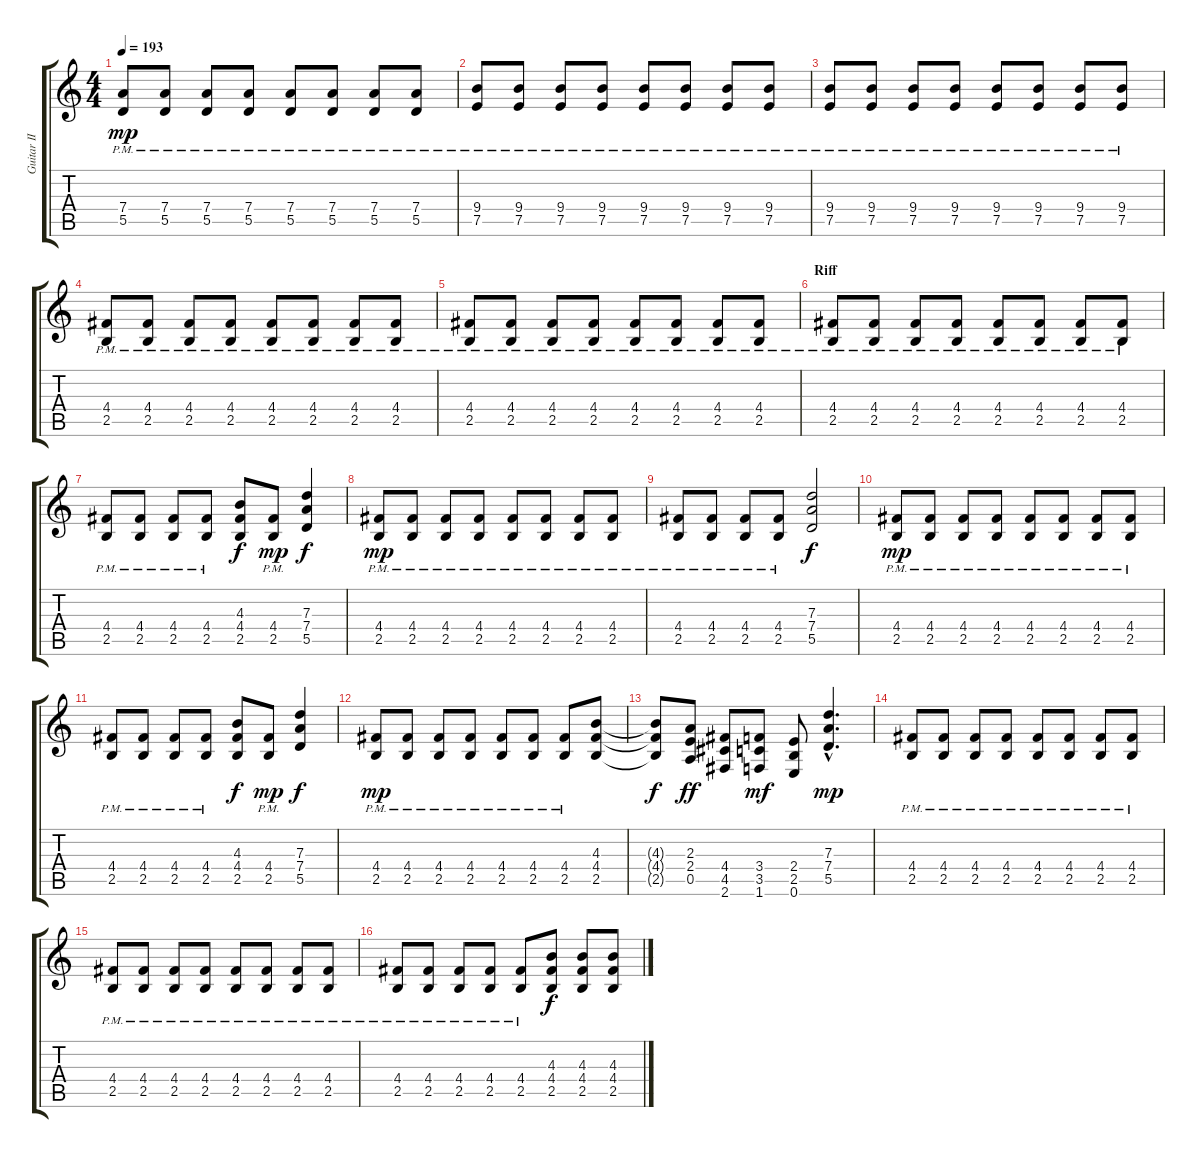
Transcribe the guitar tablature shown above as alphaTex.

\track ("Guitar II" "Guitar II") {instrument distortionguitar}
\staff {score tabs}
\tuning (E4 B3 G3 D3 A2 E2) {hide}
\ts (4 4)
\tempo 193
\clef g2
\ks c
(7.4{pm} 5.5{pm}).8{dy mp} (7.4{pm} 5.5{pm}).8 (7.4{pm} 5.5{pm}).8 (7.4{pm} 5.5{pm}).8 (7.4{pm} 5.5{pm}).8 (7.4{pm} 5.5{pm}).8 (7.4{pm} 5.5{pm}).8 (7.4{pm} 5.5{pm}).8 |
(9.4{pm} 7.5{pm}).8 (9.4{pm} 7.5{pm}).8 (9.4{pm} 7.5{pm}).8 (9.4{pm} 7.5{pm}).8 (9.4{pm} 7.5{pm}).8 (9.4{pm} 7.5{pm}).8 (9.4{pm} 7.5{pm}).8 (9.4{pm} 7.5{pm}).8 |
(9.4{pm} 7.5{pm}).8 (9.4{pm} 7.5{pm}).8 (9.4{pm} 7.5{pm}).8 (9.4{pm} 7.5{pm}).8 (9.4{pm} 7.5{pm}).8 (9.4{pm} 7.5{pm}).8 (9.4{pm} 7.5{pm}).8 (9.4{pm} 7.5{pm}).8 |
(4.4{pm} 2.5{pm}).8 (4.4{pm} 2.5{pm}).8 (4.4{pm} 2.5{pm}).8 (4.4{pm} 2.5{pm}).8 (4.4{pm} 2.5{pm}).8 (4.4{pm} 2.5{pm}).8 (4.4{pm} 2.5{pm}).8 (4.4{pm} 2.5{pm}).8 |
(4.4{pm} 2.5{pm}).8 (4.4{pm} 2.5{pm}).8 (4.4{pm} 2.5{pm}).8 (4.4{pm} 2.5{pm}).8 (4.4{pm} 2.5{pm}).8 (4.4{pm} 2.5{pm}).8 (4.4{pm} 2.5{pm}).8 (4.4{pm} 2.5{pm}).8 |
\section ("" "Riff")
(4.4{pm} 2.5{pm}).8 (4.4{pm} 2.5{pm}).8 (4.4{pm} 2.5{pm}).8 (4.4{pm} 2.5{pm}).8 (4.4{pm} 2.5{pm}).8 (4.4{pm} 2.5{pm}).8 (4.4{pm} 2.5{pm}).8 (4.4{pm} 2.5{pm}).8 |
(4.4{pm} 2.5{pm}).8 (4.4{pm} 2.5{pm}).8 (4.4{pm} 2.5{pm}).8 (4.4{pm} 2.5{pm}).8 (4.3 4.4 2.5).8{dy f} (4.4{pm} 2.5{pm}).8{dy mp} (7.3 7.4 5.5).4{dy f} |
(4.4{pm} 2.5{pm}).8{dy mp} (4.4{pm} 2.5{pm}).8 (4.4{pm} 2.5{pm}).8 (4.4{pm} 2.5{pm}).8 (4.4{pm} 2.5{pm}).8 (4.4{pm} 2.5{pm}).8 (4.4{pm} 2.5{pm}).8 (4.4{pm} 2.5{pm}).8 |
(4.4{pm} 2.5{pm}).8 (4.4{pm} 2.5{pm}).8 (4.4{pm} 2.5{pm}).8 (4.4{pm} 2.5{pm}).8 (7.3 7.4 5.5).2{dy f} |
(4.4{pm} 2.5{pm}).8{dy mp} (4.4{pm} 2.5{pm}).8 (4.4{pm} 2.5{pm}).8 (4.4{pm} 2.5{pm}).8 (4.4{pm} 2.5{pm}).8 (4.4{pm} 2.5{pm}).8 (4.4{pm} 2.5{pm}).8 (4.4{pm} 2.5{pm}).8 |
(4.4{pm} 2.5{pm}).8 (4.4{pm} 2.5{pm}).8 (4.4{pm} 2.5{pm}).8 (4.4{pm} 2.5{pm}).8 (4.3 4.4 2.5).8{dy f} (4.4{pm} 2.5{pm}).8{dy mp} (7.3 7.4 5.5).4{dy f} |
(4.4{pm} 2.5{pm}).8{dy mp} (4.4{pm} 2.5{pm}).8 (4.4{pm} 2.5{pm}).8 (4.4{pm} 2.5{pm}).8 (4.4{pm} 2.5{pm}).8 (4.4{pm} 2.5{pm}).8 (4.4{pm} 2.5{pm}).8 (4.3 4.4 2.5).8 |
(4.3{t} 4.4{t} 2.5{t}).8{dy f} (2.3 2.4 0.5).8{dy ff} (4.4 4.5 2.6).8 (3.4 3.5 1.6).8{dy mf} (2.4 2.5 0.6).8 (7.3{hac} 7.4{hac} 5.5{hac}).4{d dy mp} |
(4.4{pm} 2.5{pm}).8 (4.4{pm} 2.5{pm}).8 (4.4{pm} 2.5{pm}).8 (4.4{pm} 2.5{pm}).8 (4.4{pm} 2.5{pm}).8 (4.4{pm} 2.5{pm}).8 (4.4{pm} 2.5{pm}).8 (4.4{pm} 2.5{pm}).8 |
(4.4{pm} 2.5{pm}).8 (4.4{pm} 2.5{pm}).8 (4.4{pm} 2.5{pm}).8 (4.4{pm} 2.5{pm}).8 (4.4{pm} 2.5{pm}).8 (4.4{pm} 2.5{pm}).8 (4.4{pm} 2.5{pm}).8 (4.4{pm} 2.5{pm}).8 |
(4.4{pm} 2.5{pm}).8 (4.4{pm} 2.5{pm}).8 (4.4{pm} 2.5{pm}).8 (4.4{pm} 2.5{pm}).8 (4.4{pm} 2.5{pm}).8 (4.3 4.4 2.5).8{dy f} (4.3 4.4 2.5).8 (4.3 4.4 2.5).8
